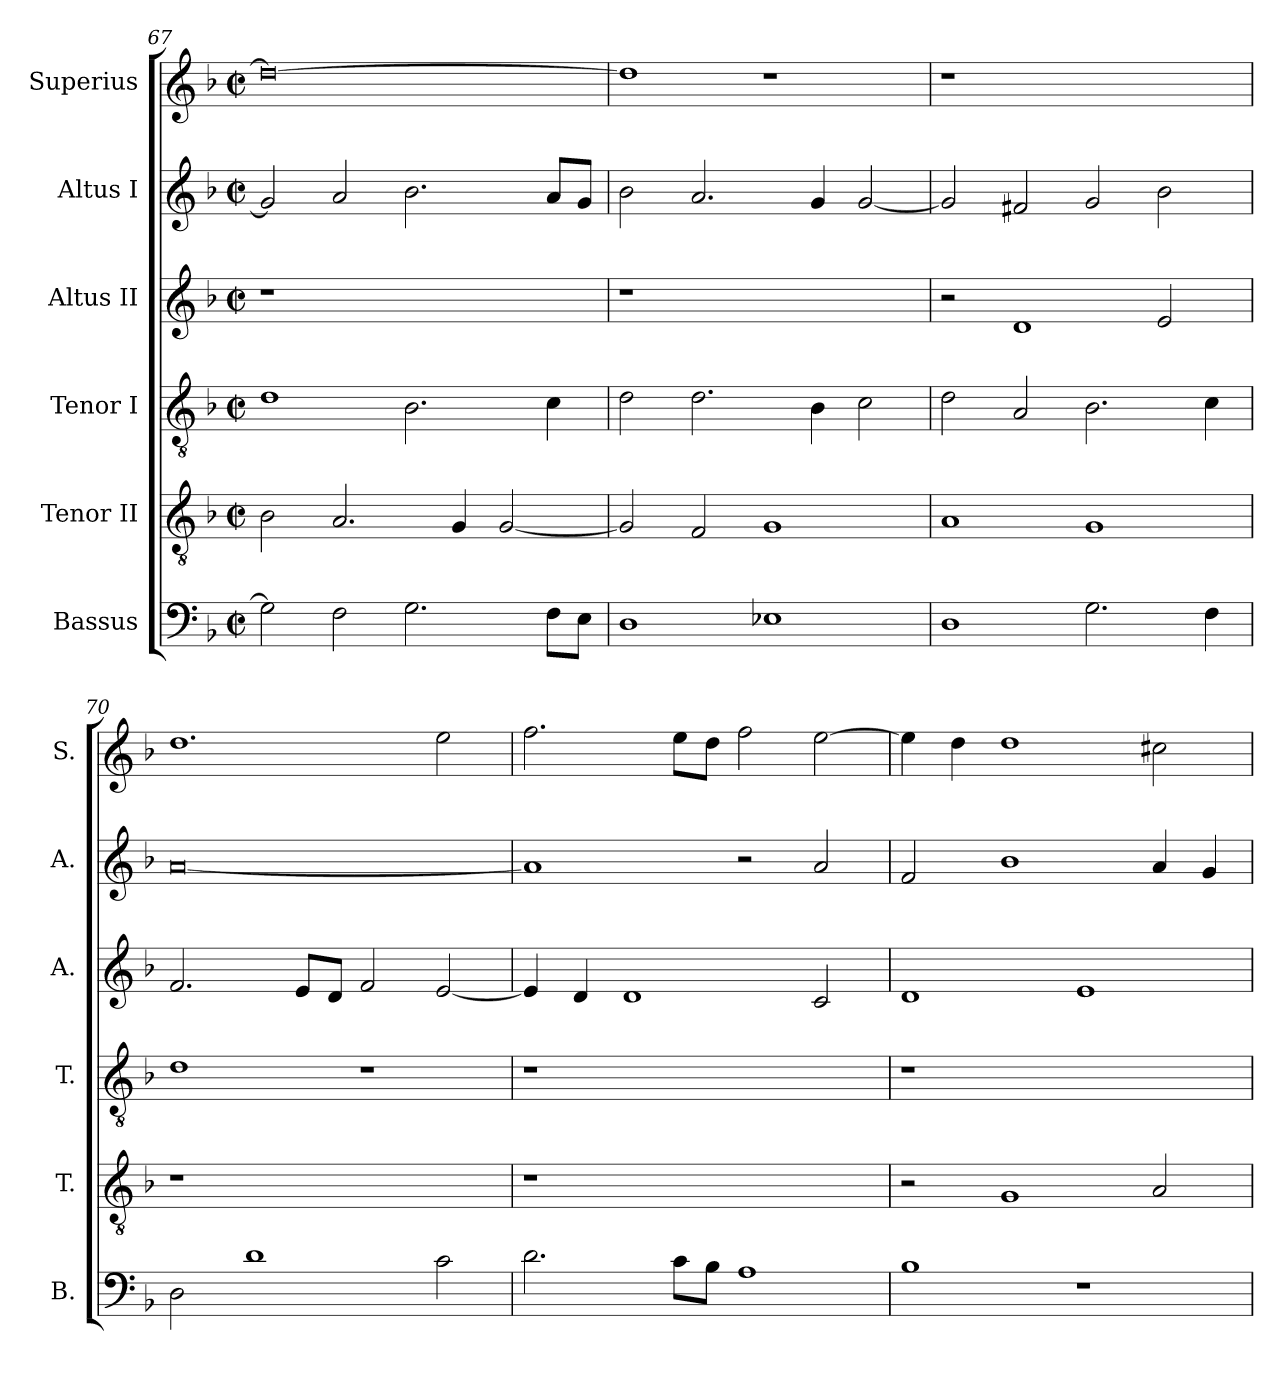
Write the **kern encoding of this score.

**kern	**kern	**kern	**kern	**kern	**kern
*part6	*part5	*part4	*part3	*part2	*part1
*staff6	*staff5	*staff4	*staff3	*staff2	*staff1
*I"Bassus	*I"Tenor II	*I"Tenor I	*I"Altus II	*I"Altus I	*I"Superius
*I'B.	*I'T.	*I'T.	*I'A.	*I'A.	*I'S.
!!LO:PB:g=z
*clefF4	*clefGv2	*clefGv2	*clefG2	*clefG2	*clefG2
*	*ITrd7c12	*ITrd7c12	*	*	*
*k[b-]	*k[b-]	*k[b-]	*k[b-]	*k[b-]	*k[b-]
*F:	*F:	*F:	*F:	*F:	*F:
*M2/2	*M2/2	*M2/2	*M2/2	*M2/2	*M2/2
*met(c|)	*met(c|)	*met(c|)	*met(c|)	*met(c|)	*met(c|)
=67	=67	=67	=67	=67	=67
!	!	!	!LO:N:vis=1	!	!
2Gi\]	2BB-i\	1Di	1r	2gi/]	0ddi_>
2Fi\	2.AAi/	.	.	2ai/	.
2.Gi\	.	2.BB-i\	1ryy	2.b-i\	.
.	4GGi/	.	.	.	.
.	[<2GGi/	.	.	.	.
8Fi\L	.	4Ci\	.	8ai/L	.
8Ei\J	.	.	.	8gi/J	.
=68	=68	=68	=68	=68	=68
!	!	!	!LO:N:vis=1	!	!
1Di	2GGi/]	2Di\	1r	2b-i\	1ddi]
.	2FFi/	2.Di\	.	2.ai/	.
1E-Xi	1GGi	.	1ryy	.	1r
.	.	4BB-i\	.	4gi/	.
.	.	2Ci\	.	[<2gi/	.
=69	=69	=69	=69	=69	=69
!	!	!	!	!	!LO:N:vis=1
1Di	1AAi	2Di\	2r	2gi/]	1r
.	.	2AAi/	1di	2f#Xi/	.
2.Gi\	1GGi	2.BB-i\	.	2gi/	1ryy
.	.	.	2ei/	2b-i\	.
4Fi\	.	4Ci\	.	.	.
=70	=70	=70	=70	=70	=70
!	!LO:N:vis=1	!	!	!	!
2Di\	1r	1Di	2.fi/	[<0ai	1.ddi
1di	.	.	.	.	.
.	.	.	8ei/L	.	.
.	.	.	8di/J	.	.
.	1ryy	1r	2fi/	.	.
2ci\	.	.	[<2ei/	.	2eei\
!!LO:LB:g=z
=71	=71	=71	=71	=71	=71
!	!LO:N:vis=1	!LO:N:vis=1	!	!	!
2.di\	1r	1r	4ei/]	1ai]	2.ffi\
.	.	.	4di/	.	.
.	.	.	1di	.	.
8ci\L	.	.	.	.	8eei\L
8B-i\J	.	.	.	.	8ddi\J
1Ai	1ryy	1ryy	.	2r	2ffi\
.	.	.	2ci/	2ai/	[>2eei\
=72	=72	=72	=72	=72	=72
!	!	!LO:N:vis=1	!	!	!
1B-i	2r	1r	1di	2fi/	4eei\]
.	.	.	.	.	4ddi\
.	1GGi	.	.	1b-i	1ddi
1r	.	1ryy	1ei	.	.
.	2AAi/	.	.	4ai/	2cc#Xi\
.	.	.	.	4gi/	.
=	=	=	=	=	=
*-	*-	*-	*-	*-	*-
